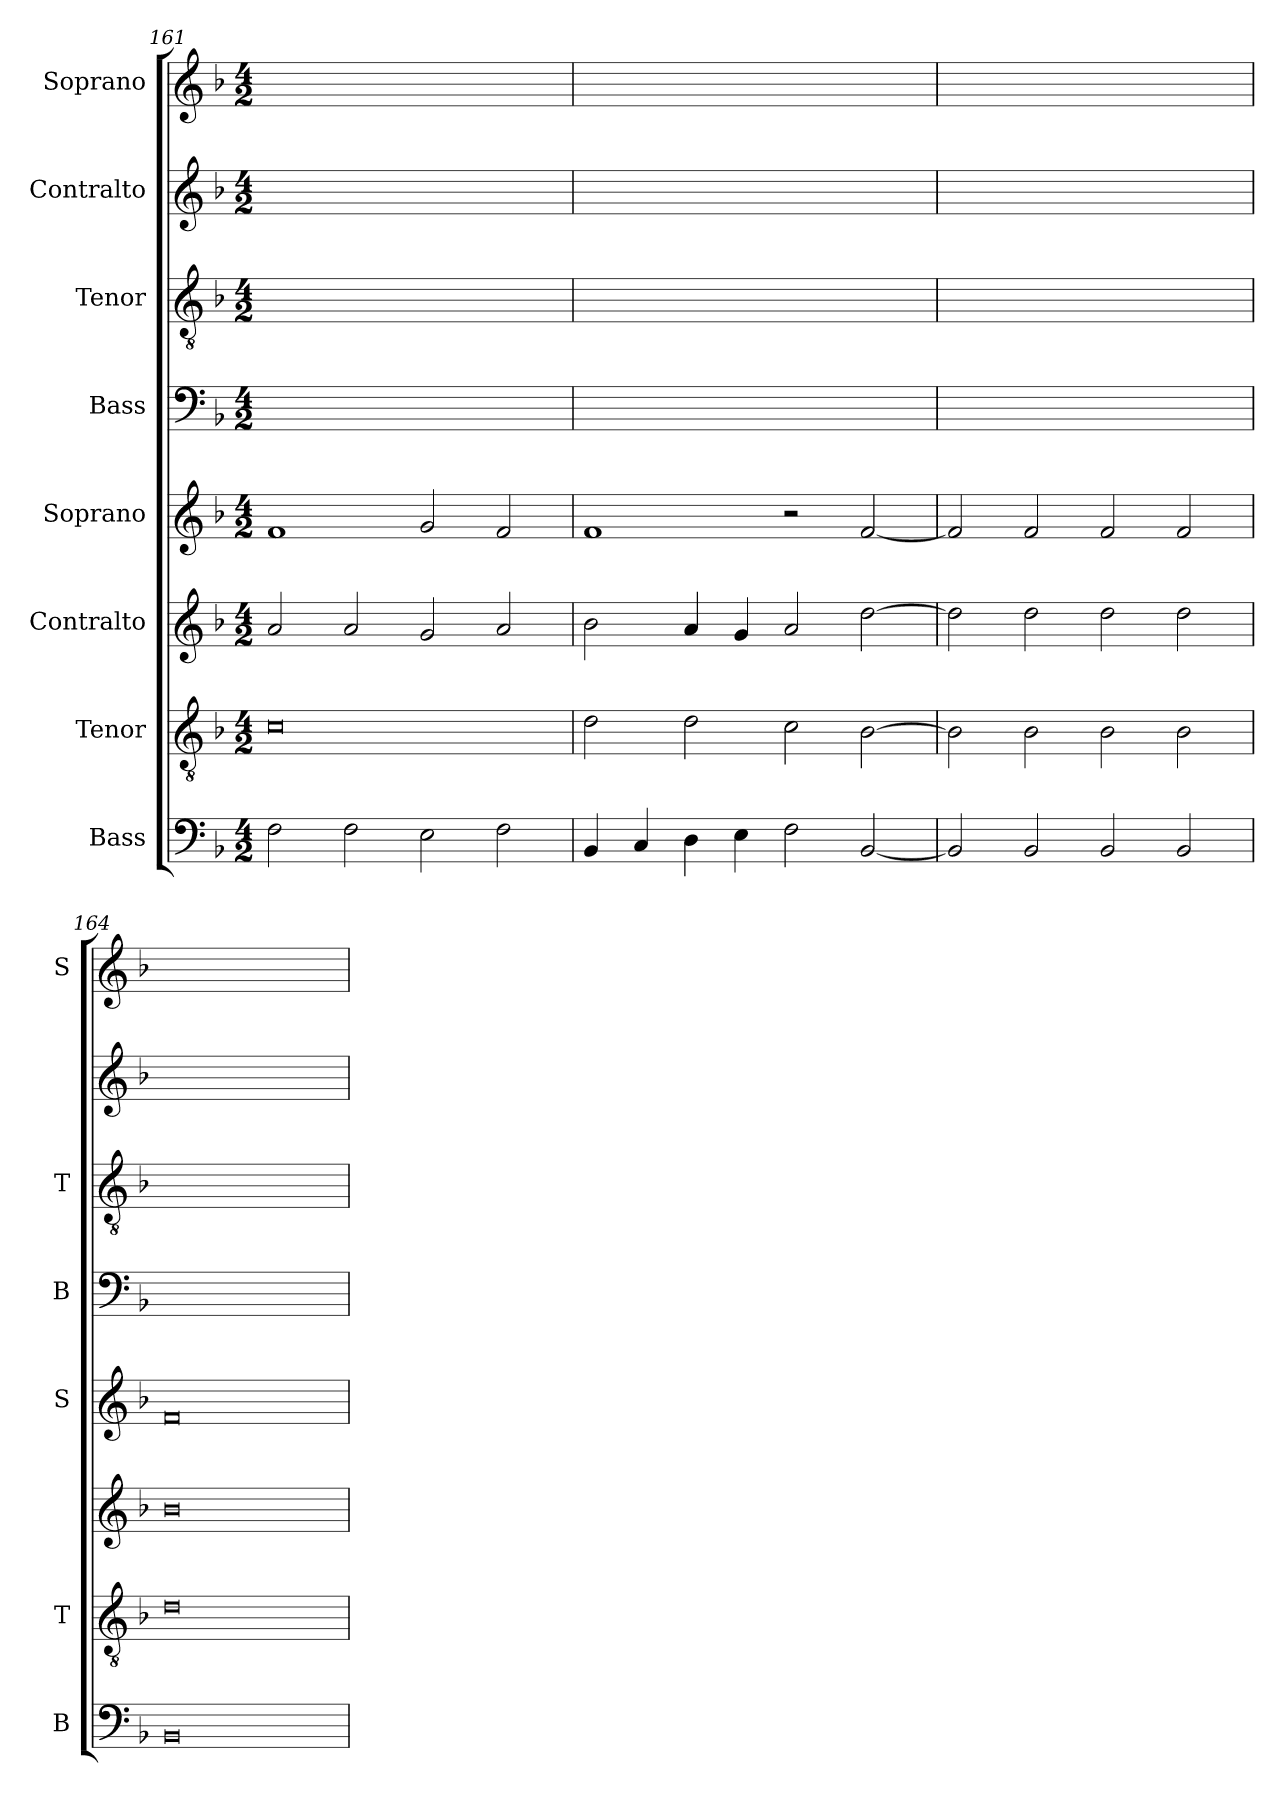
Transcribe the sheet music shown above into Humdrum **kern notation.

**kern	**kern	**kern	**kern	**kern	**kern	**kern	**kern
*part8	*part7	*part6	*part5	*part4	*part3	*part2	*part1
*staff8	*staff7	*staff6	*staff5	*staff4	*staff3	*staff2	*staff1
*I"Bass	*I"Tenor	*I"Contralto	*I"Soprano	*I"Bass	*I"Tenor	*I"Contralto	*I"Soprano
*I'B	*I'T	*	*I'S	*I'B	*I'T	*	*I'S
*clefF4	*clefGv2	*clefG2	*clefG2	*clefF4	*clefGv2	*clefG2	*clefG2
*k[b-]	*k[b-]	*k[b-]	*k[b-]	*k[b-]	*k[b-]	*k[b-]	*k[b-]
*F:ion	*F:ion	*F:ion	*F:ion	*F:ion	*F:ion	*F:ion	*F:ion
*M4/2	*M4/2	*M4/2	*M4/2	*M4/2	*M4/2	*M4/2	*M4/2
=161	=161	=161	=161	=161	=161	=161	=161
2F	0c	2a	1f	0ryy	0ryy	0ryy	0ryy
2F	.	2a	.	.	.	.	.
2E	.	2g	2g	.	.	.	.
2F	.	2a	2f	.	.	.	.
=162	=162	=162	=162	=162	=162	=162	=162
4BB-	2d	2b-	1f	0ryy	0ryy	0ryy	0ryy
4C	.	.	.	.	.	.	.
4D	2d	4a	.	.	.	.	.
4E	.	4g	.	.	.	.	.
2F	2c	2a	2r	.	.	.	.
[2BB-	[2B-	[2dd	[2f	.	.	.	.
=163	=163	=163	=163	=163	=163	=163	=163
2BB-]	2B-]	2dd]	2f]	0ryy	0ryy	0ryy	0ryy
2BB-	2B-	2dd	2f	.	.	.	.
2BB-	2B-	2dd	2f	.	.	.	.
2BB-	2B-	2dd	2f	.	.	.	.
=164	=164	=164	=164	=164	=164	=164	=164
0BB-	0d	0b-	0f	0ryy	0ryy	0ryy	0ryy
=	=	=	=	=	=	=	=
*-	*-	*-	*-	*-	*-	*-	*-
